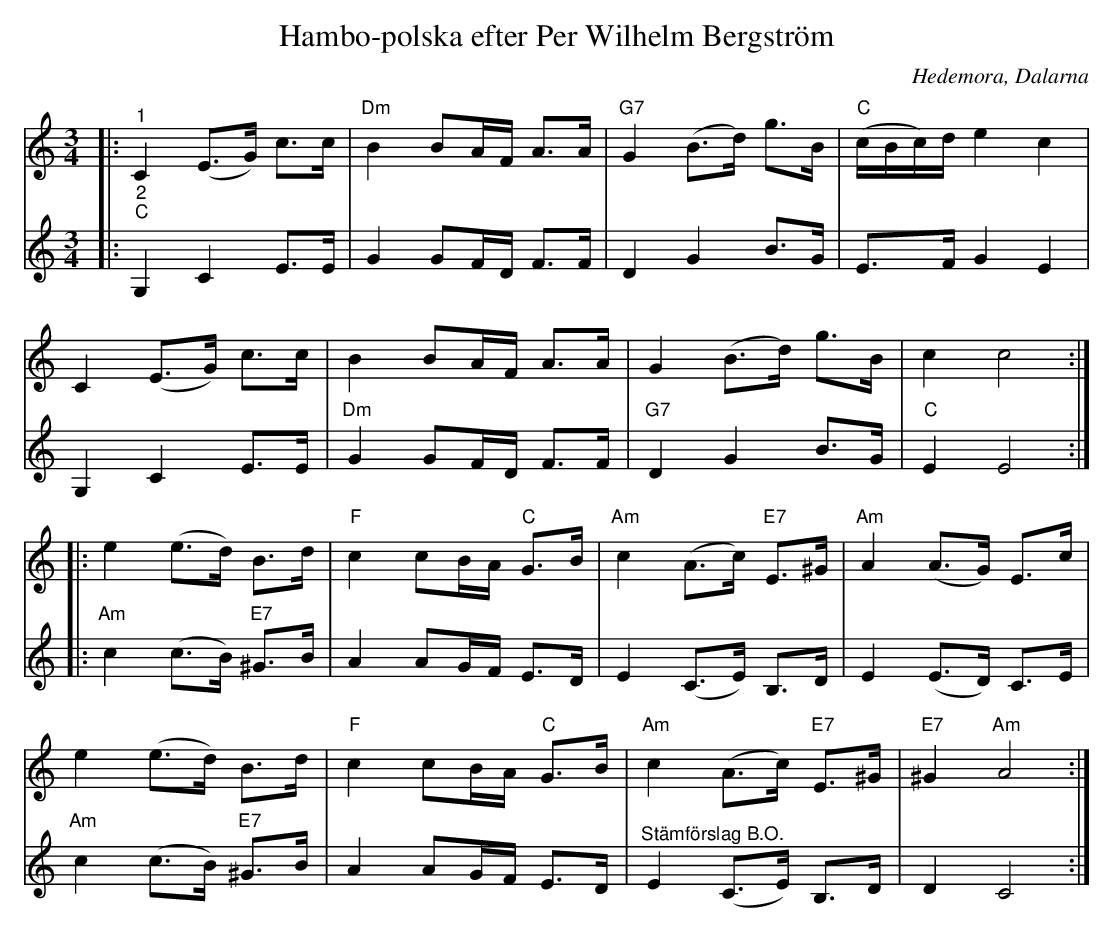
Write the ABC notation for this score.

X:1
T:Hambo-polska efter Per Wilhelm Bergström
O:Hedemora, Dalarna
L:1/8
M:3/4
K:Am
V:1
|:"^1" C2 (E>G) c>c |"Dm" B2 BA/F/ A>A |"G7" G2 (B>d) g>B |"C" (c/B/c/)d/ e2 c2 |
C2 (E>G) c>c | B2 BA/F/ A>A | G2 (B>d) g>B | c2 c4 ::
e2 (e>d) B>d |"F" c2 cB/A/"C" G>B | "Am" c2 (A>c)"E7" E>^G |"Am" A2 (A>G) E>c |
e2 (e>d) B>d |"F" c2 cB/A/"C" G>B | "Am" c2 (A>c)"E7" E>^G |"E7" ^G2"Am" A4 :|
V:2
|:"^2""C" G,2 C2 E>E | G2 GF/D/ F>F | D2 G2 B>G | E>F G2 E2 |
G,2 C2 E>E |"Dm" G2 GF/D/ F>F | "G7" D2 G2 B>G |"C" E2 E4 ::
"Am" c2 (c>B)"E7" ^G>B | A2 AG/F/ E>D | E2 (C>E) B,>D | E2 (E>D) C>E |
"Am" c2 (c>B)"E7" ^G>B | A2 AG/F/ E>D |"^Stämförslag B.O." E2 (C>E) B,>D | D2 C4 :|
